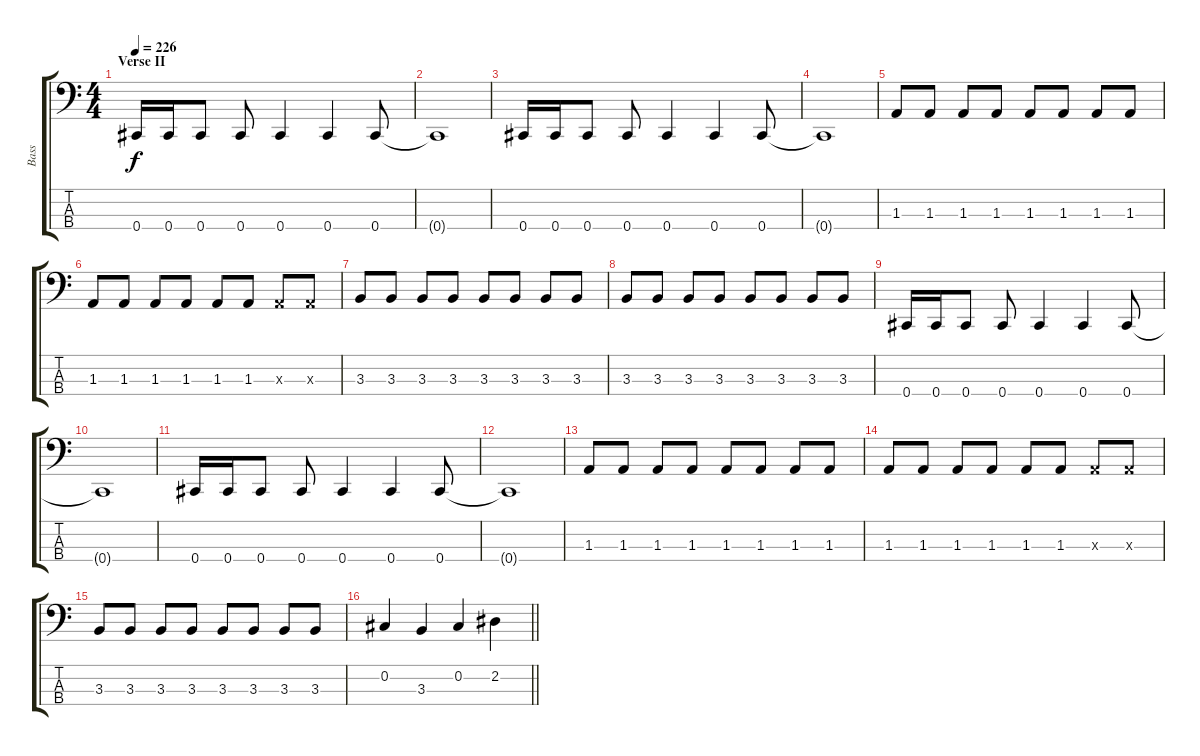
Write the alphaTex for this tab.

\track ("Bass" "Bass") {instrument electricbassfinger}
\staff {score tabs}
\tuning (Gb2 Db2 Ab1 Db1) {hide}
\ts (4 4)
\section ("" "Verse II")
\tempo 226
\clef f4
\ks c
0.4.16{dy f} 0.4.16 0.4.8 0.4.8 0.4.4 0.4.4 0.4.8 |
0.4{t}.1 |
0.4.16 0.4.16 0.4.8 0.4.8 0.4.4 0.4.4 0.4.8 |
0.4{t}.1 |
1.3.8 1.3.8 1.3.8 1.3.8 1.3.8 1.3.8 1.3.8 1.3.8 |
1.3.8 1.3.8 1.3.8 1.3.8 1.3.8 1.3.8 1.3{x}.8 1.3{x}.8 |
3.3.8 3.3.8 3.3.8 3.3.8 3.3.8 3.3.8 3.3.8 3.3.8 |
3.3.8 3.3.8 3.3.8 3.3.8 3.3.8 3.3.8 3.3.8 3.3.8 |
0.4.16 0.4.16 0.4.8 0.4.8 0.4.4 0.4.4 0.4.8 |
0.4{t}.1 |
0.4.16 0.4.16 0.4.8 0.4.8 0.4.4 0.4.4 0.4.8 |
0.4{t}.1 |
1.3.8 1.3.8 1.3.8 1.3.8 1.3.8 1.3.8 1.3.8 1.3.8 |
1.3.8 1.3.8 1.3.8 1.3.8 1.3.8 1.3.8 1.3{x}.8 1.3{x}.8 |
3.3.8 3.3.8 3.3.8 3.3.8 3.3.8 3.3.8 3.3.8 3.3.8 |
\barLineRight lightlight
0.2.4 3.3.4 0.2.4 2.2.4
